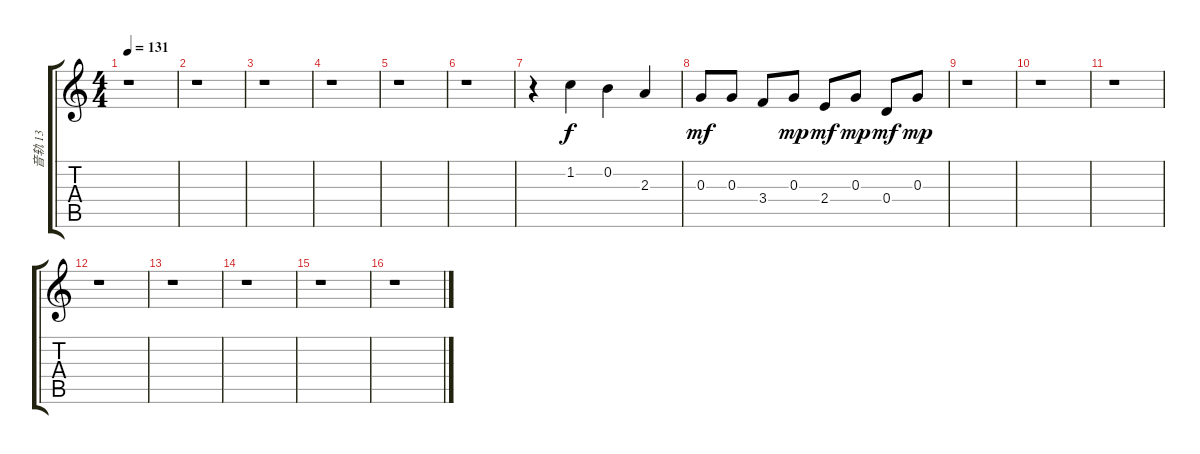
\track ("音轨 13" "音轨 13") {instrument distortionguitar}
\staff {score tabs}
\tuning (E4 B3 G3 D3 A2 E2) {hide}
\ts (4 4)
\tempo 131
\clef g2
\ks c
r.1{dy f} |
r.1 |
r.1 |
r.1 |
r.1 |
r.1 |
r.4 1.2.4 0.2.4 2.3.4 |
0.3.8{dy mf} 0.3.8 3.4.8 0.3.8{dy mp} 2.4.8{dy mf} 0.3.8{dy mp} 0.4.8{dy mf} 0.3.8{dy mp} |
r.1 |
r.1 |
r.1 |
r.1 |
r.1 |
r.1 |
r.1 |
r.1
